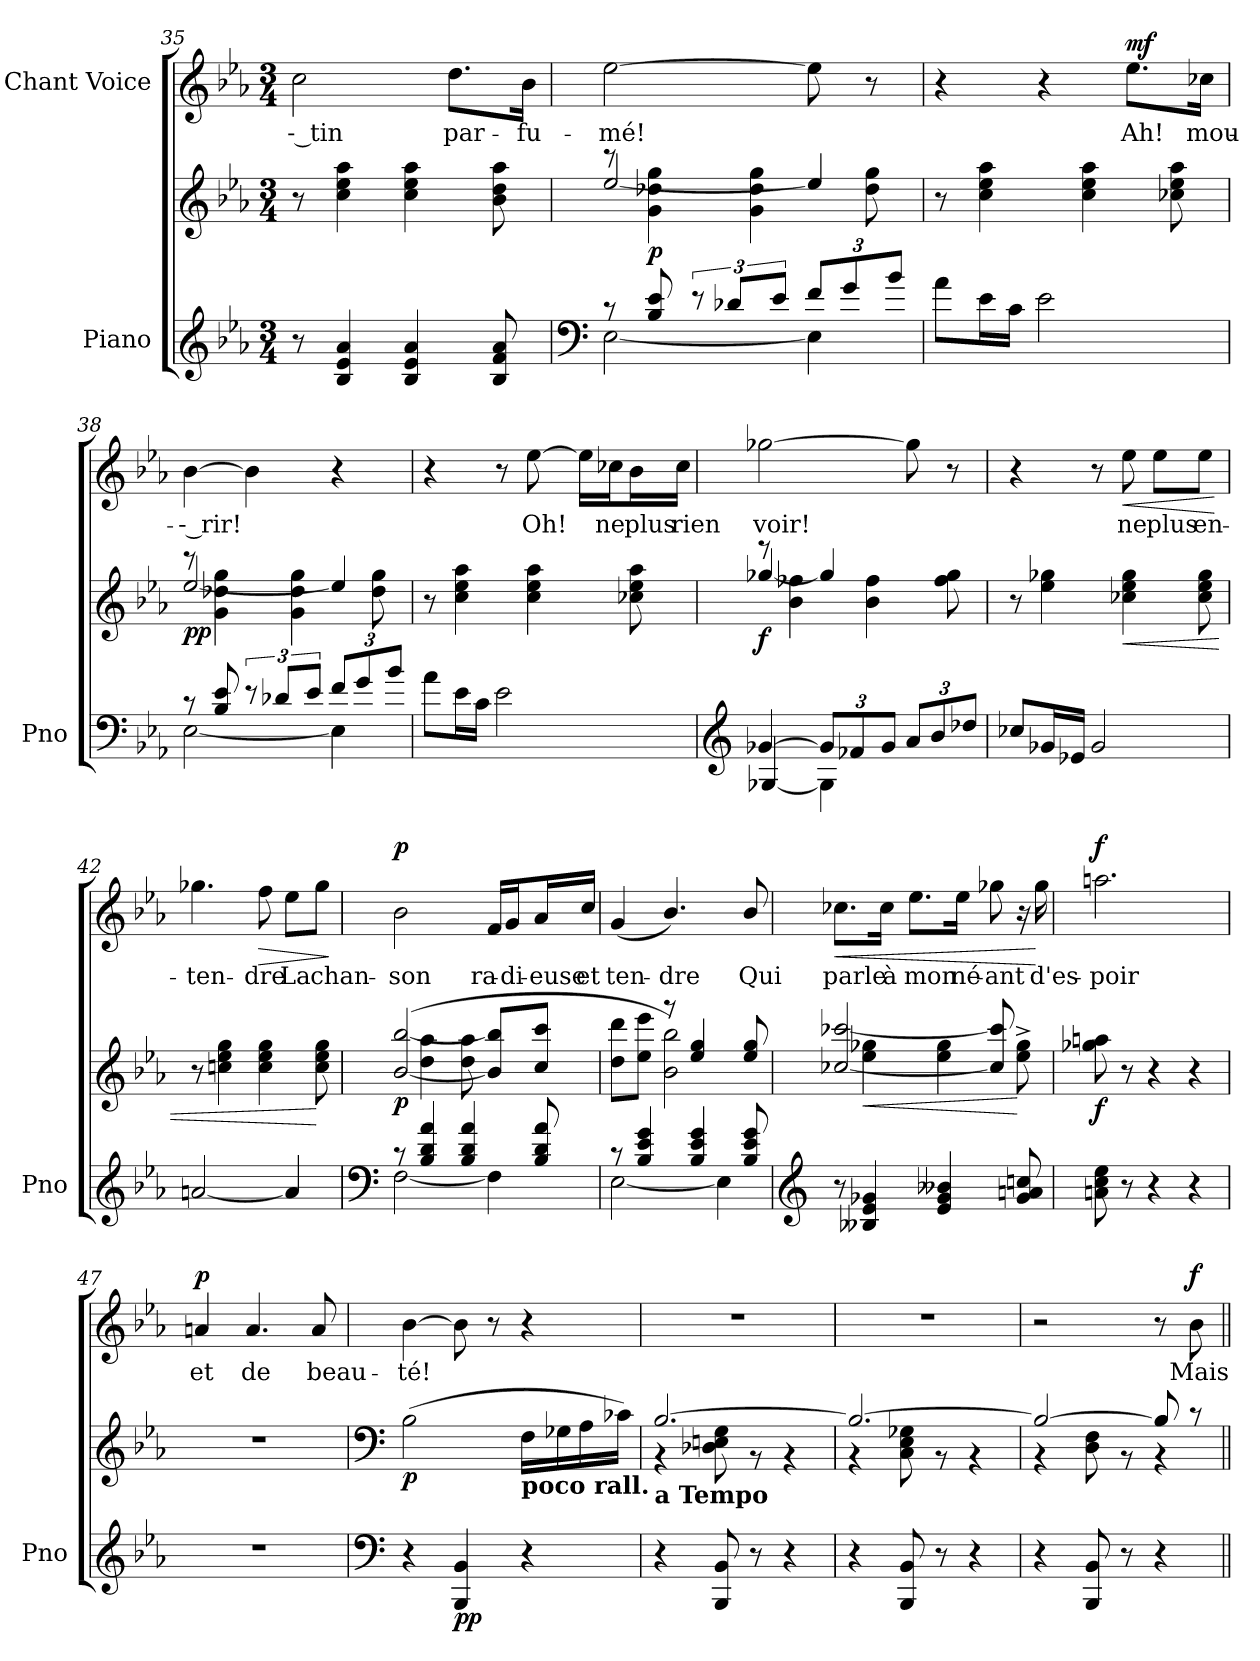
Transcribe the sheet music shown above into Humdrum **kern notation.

**kern	**kern	**dynam	**kern	**text	**dynam
*part2	*part2	*part2	*part1	*part1	*part1
*staff3	*staff2	*staff2/3	*staff1	*staff1	*staff1
*I"Piano	*	*	*I"Chant Voice	*	*
*I'Pno	*	*	*	*	*
!!LO:LB:g=z
*clefG2	*clefG2	*	*clefG2	*	*
*k[b-e-a-]	*k[b-e-a-]	*	*k[b-e-a-]	*	*
*M3/4	*M3/4	*	*M3/4	*	*
=35	=35	=35	=35	=35	=35
!	!	!	!	!LO:LY:b	!
8r	8r	.	2cc\	-- tin	.
4B-/ 4e-/ 4a-/	4cc\ 4ee-\ 4aa-\	.	.	.	.
4B-/ 4e-/ 4a-/	4cc\ 4ee-\ 4aa-\	.	.	.	.
!	!	!	!	!LO:LY:b	!
.	.	.	8.dd\L	par-	.
8B-/ 8f/ 8a-/	8b-\ 8dd\ 8aa-\	.	.	.	.
!	!	!	!	!LO:LY:b	!
.	.	.	16b-\Jk	-fu-	.
=36	=36	=36	=36	=36	=36
*clefF4	*	*	*	*	*
*^	*^	*	*	*	*
!	!	!	!	!	!	!LO:LY:b	!
8r	[2E-\	8r	[2ee-/	.	[2ee-\	-mé!	.
!	!	!	!	!LO:DY:a=2	!	!	!
8B-/ 8e-/	.	4g\ 4dd-X\ 4gg\	.	p	.	.	.
12r	.	.	.	.	.	.	.
12d-X/L	.	.	.	.	.	.	.
.	.	4g\ 4dd-\ 4gg\	.	.	.	.	.
12e-/J	.	.	.	.	.	.	.
*Xbrackettup	*	*	*	*	*	*	*
12f/L	4E-\]	.	4ee-/]	.	8ee-\]	.	.
12g/	.	.	.	.	.	.	.
.	.	8dd-\ 8gg\	.	.	8r	.	.
12b-/J	.	.	.	.	.	.	.
*v	*v	*	*	*	*	*	*
*	*v	*v	*	*	*	*
=37	=37	=37	=37	=37	=37
8a-\L	8r	.	4r	.	.
16e-\L	4cc\ 4ee-\ 4aa-\	.	.	.	.
16c\JJ	.	.	.	.	.
2e-\	.	.	4r	.	.
.	4cc\ 4ee-\ 4aa-\	.	.	.	.
!	!	!	!	!LO:LY:b	!LO:DY:a
.	.	.	8.ee-\L	Ah!	mf
.	8cc-X\ 8ee-\ 8aa-\	.	.	.	.
!	!	!	!	!LO:LY:b	!
.	.	.	16cc-X\Jk	mou-	.
!!LO:LB:g=z
=38	=38	=38	=38	=38	=38
*^	*^	*	*	*	*
!	!	!	!	!LO:DY:b	!	!LO:LY:b	!
8r	[2E-\	8r	[2ee-/	pp	[4b-\	-- rir!	.
8B-/ 8e-/	.	4g\ 4dd-X\ 4gg\	.	.	.	.	.
*brackettup	*	*	*	*	*	*	*
12r	.	.	.	.	4b-\]	.	.
12d-X/L	.	.	.	.	.	.	.
.	.	4g\ 4dd-\ 4gg\	.	.	.	.	.
12e-/J	.	.	.	.	.	.	.
*Xbrackettup	*	*	*	*	*	*	*
12f/L	4E-\]	.	4ee-/]	.	4r	.	.
12g/	.	.	.	.	.	.	.
.	.	8dd-\ 8gg\	.	.	.	.	.
12b-/J	.	.	.	.	.	.	.
*v	*v	*	*	*	*	*	*
*	*v	*v	*	*	*	*
=39	=39	=39	=39	=39	=39
8a-\L	8r	.	4r	.	.
16e-\L	4cc\ 4ee-\ 4aa-\	.	.	.	.
16c\JJ	.	.	.	.	.
2e-\	.	.	8r	.	.
!	!	!	!	!LO:LY:b	!LO:DY:a
!	!	!	!	!	!LO:DY:n=1:a
.	4cc\ 4ee-\ 4aa-\	.	[8ee-\	Oh!	other-dynamics f
.	.	.	16ee-\LL]	.	.
!	!	!	!	!LO:LY:b	!
.	.	.	16cc-X\J	ne	.
!	!	!	!	!LO:LY:b	!
.	8cc-X\ 8ee-\ 8aa-\	.	16b-\L	plus	.
!	!	!	!	!LO:LY:b	!
.	.	.	16cc-\JJ	rien	.
=40	=40	=40	=40	=40	=40
*clefG2	*	*	*	*	*
*^	*^	*	*	*	*
!	!	!	!	!LO:DY:b	!	!LO:LY:b	!
[4g-X/	[<4G-X/	8r	[4gg-X/	f	[2gg-X\	voir!	.
.	.	4b-\ 4ff-X\	.	.	.	.	.
12g-/L]	4G-\]	.	4gg-/]	.	.	.	.
12f-X/	.	.	.	.	.	.	.
.	.	4b-\ 4ff-\	.	.	.	.	.
12g-/J	.	.	.	.	.	.	.
12a-/L	4ryy	.	4ryy	.	8gg-\]	.	.
12b-/	.	.	.	.	.	.	.
.	.	8ff-\ 8gg-\	.	.	8r	.	.
12dd-X/J	.	.	.	.	.	.	.
*v	*v	*	*	*	*	*	*
*	*v	*v	*	*	*	*
!!LO:PB:g=z
=41	=41	=41	=41	=41	=41
8cc-X/L	8r	.	4r	.	.
16g-X/L	4ee-\ 4gg-X\	.	.	.	.
16e-X/JJ	.	.	.	.	.
2g-/	.	.	8r	.	.
!	!	!LO:HP:b	!	!LO:LY:b	!LO:HP:b
.	4cc-X\ 4ee-\ 4gg-\	<	8ee-\	ne	<
!	!	!	!	!LO:LY:b	!
.	.	.	8ee-\L	plus	.
!	!	!	!	!LO:LY:b	!
.	8cc-\ 8ee-\ 8gg-\	.	8ee-\J	en-	.
.	.	.	.	.	[
=42	=42	=42	=42	=42	=42
!	!	!	!	!LO:LY:b	!
[2an/	8r	.	4.gg-X\	-ten-	.
.	4ccn\ 4ee-\ 4gg\	.	.	.	.
!	!	!	!	!LO:LY:b	!LO:HP:b
.	4cc\ 4ee-\ 4gg\	.	8ff\	-dre	>
!	!	!	!	!LO:LY:b	!
4a/]	.	.	8ee-\L	La	.
!	!	!	!	!LO:LY:b	!
.	8cc\ 8ee-\ 8gg\	[	8gg-\J	chan-	.
.	.	.	.	.	]
=43	=43	=43	=43	=43	=43
*clefF4	*	*	*	*	*
*^	*^	*	*	*	*
!	!	!	!	!LO:DY:b	!	!LO:LY:b	!LO:DY:a
8r	[2F\	8ryy	([<2b-/ [>2bb-/	p	2b-\	-son	p
4B-/ 4d/ 4a-/	.	4dd\ 4aa-\	.	.	.	.	.
4B-/ 4d/ 4a-/	.	8dd\ 8aa-\	.	.	.	.	.
!	!	!	!	!	!	!LO:LY:b	!
.	4F\]	8ryy	8b-/] 8bb-/]L	.	16f/LL	ra-	.
!	!	!	!	!	!	!LO:LY:b	!
.	.	.	.	.	16g/J	-di-	.
!	!	!	!	!	!	!LO:LY:b	!
8B-/ 8d/ 8a-/	.	8ryy	8cc/ 8ccc/J	.	16a-/L	-euse	.
!	!	!	!	!	!	!LO:LY:b	!
.	.	.	.	.	16cc/JJ	et	.
!!LO:LB:g=z
=44	=44	=44	=44	=44	=44	=44	=44
!	!	!	!	!	!	!LO:LY:b	!
8r	[2E-\	8dd\ 8ddd\L	4ryy	.	(4g/	ten-	.
4B-/ 4e-/ 4g/	.	8ee-\ 8eee-\J	.	.	.	.	.
!	!	!	!	!	!	!LO:LY:b	!
.	.	8r	2b-\ 2bb-\)	.	4.b-/)	-dre	.
4B-/ 4e-/ 4g/	.	4ee-/ 4gg/	.	.	.	.	.
.	4E-\]	.	.	.	.	.	.
!	!	!	!	!	!	!LO:LY:b	!
8B-/ 8e-/ 8g/	.	8ee-/ 8gg/	.	.	8b-/	Qui	.
*v	*v	*	*	*	*	*	*
=45	=45	=45	=45	=45	=45	=45
*clefG2	*	*	*	*	*	*
!	!	!	!	!	!LO:LY:b	!LO:HP:b
8r	8ryy	[<2cc-X/ [>2ccc-X/	.	8.cc-X\L	parle	<
!	!	!	!LO:HP:b	!	!	!
4B--X/ 4e-/ 4g-X/	4ee-\ 4gg-X\	.	<	.	.	.
!	!	!	!	!	!LO:LY:b	!
.	.	.	.	16cc-\Jk	à	.
!	!	!	!	!	!LO:LY:b	!
.	.	.	.	8.ee-\L	mon	.
4e-/ 4g-/ 4b--X/	4ee-\ 4gg-\	.	.	.	.	.
!	!	!	!	!	!LO:LY:b	!
.	.	.	.	16ee-\Jk	né-	.
!	!	!	!	!	!LO:LY:b	!
.	.	8cc-/] 8ccc-/]	.	8gg-X\	-ant	.
8g-/ 8an/ 8ccn/	8ee-\^ 8gg-\^	8ryy	[	16r	.	.
!	!	!	!	!	!LO:LY:b	!
.	.	.	.	16gg-\	d'es-	[
*	*v	*v	*	*	*	*
=46	=46	=46	=46	=46	=46
!	!	!LO:DY:b	!	!LO:LY:b	!LO:DY:a
8an\ 8cc\ 8ee-\	8gg-X\ 8aan\	f	2.aan\	-poir	f
8r	8r	.	.	.	.
4r	4r	.	.	.	.
4r	4r	.	.	.	.
!!LO:LB:g=z
=47	=47	=47	=47	=47	=47
!	!	!	!	!LO:LY:b	!LO:DY:a
2.r	2.r	.	4an/	et	p
!	!	!	!	!LO:LY:b	!
.	.	.	4.a/	de	.
!	!	!	!	!LO:LY:b	!
.	.	.	8a/	beau-	.
=48	=48	=48	=48	=48	=48
*clefF4	*clefF4	*	*	*	*
!	!	!LO:DY:b	!	!LO:LY:b	!
4r	(2B-\	p	[4b-\	-té!	.
!	!	!LO:DY:b=2	!	!	!
4BBB-/ 4BB-/	.	pp	8b-\]	.	.
.	.	.	8r	.	.
!	!LO:TX:b:B:t=poco rall.	!	!	!	!
4r	16F\LL	.	4r	.	.
.	16G-X\	.	.	.	.
.	16A-\	.	.	.	.
.	16c-X\JJ)	.	.	.	.
=49	=49	=49	=49	=49	=49
*	*^	*	*	*	*
!	!LO:TX:b:B:t=a Tempo	!	!	!	!	!
4r	[2.B-/	4r	.	2.r	.	.
8BBB-/ 8BB-/	.	8D-X\ 8En\ 8G\	.	.	.	.
8r	.	8r	.	.	.	.
4r	.	4r	.	.	.	.
!!LO:LB:g=z
=50	=50	=50	=50	=50	=50	=50
4r	2.B-/_	4r	.	2.r	.	.
8BBB-/ 8BB-/	.	8C\ 8E-\ 8G-X\	.	.	.	.
8r	.	8r	.	.	.	.
4r	.	4r	.	.	.	.
=51	=51	=51	=51	=51	=51	=51
4r	2B-/_	4r	.	2r	.	.
8BBB-/ 8BB-/	.	8D\ 8F\	.	.	.	.
8r	.	8r	.	.	.	.
4r	8B-/]	4r	.	8r	.	.
!	!	!	!	!	!LO:LY:b	!LO:DY:a
.	8r	.	.	8b-\	Mais	f
*	*v	*v	*	*	*	*
=||	=||	=||	=||	=||	=||
*-	*-	*-	*-	*-	*-
